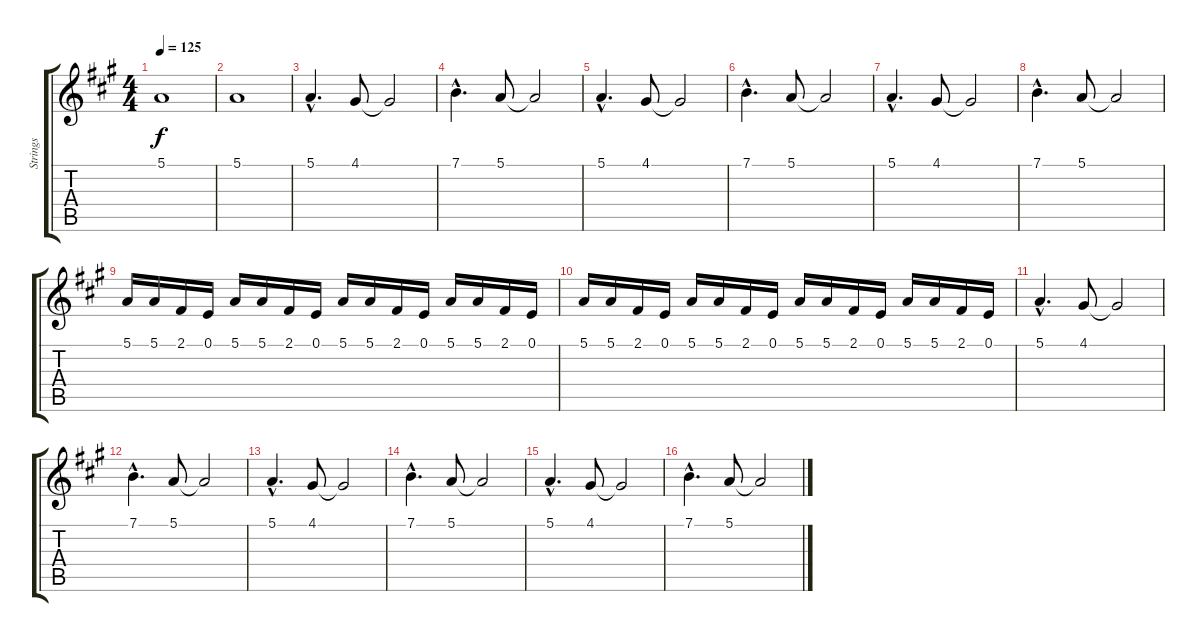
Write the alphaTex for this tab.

\track ("Strings" "Strings") {instrument synthstrings1}
\staff {score tabs}
\tuning (E4 B3 G3 D3 A2 E2) {hide}
\ts (4 4)
\tempo 125
\clef g2
\ks a
5.1.1{dy f} |
5.1.1 |
5.1{hac}.4{d} 4.1.8 4.1{t}.2 |
7.1{hac}.4{d} 5.1.8 5.1{t}.2 |
5.1{hac}.4{d} 4.1.8 4.1{t}.2 |
7.1{hac}.4{d} 5.1.8 5.1{t}.2 |
5.1{hac}.4{d} 4.1.8 4.1{t}.2 |
7.1{hac}.4{d} 5.1.8 5.1{t}.2 |
5.1.16{volume 13} 5.1.16 2.1.16 0.1.16 5.1.16 5.1.16 2.1.16 0.1.16 5.1.16 5.1.16 2.1.16 0.1.16 5.1.16 5.1.16 2.1.16 0.1.16 |
5.1.16 5.1.16 2.1.16 0.1.16 5.1.16 5.1.16 2.1.16 0.1.16 5.1.16 5.1.16 2.1.16 0.1.16 5.1.16 5.1.16 2.1.16 0.1.16 |
5.1{hac}.4{d} 4.1.8 4.1{t}.2 |
7.1{hac}.4{d} 5.1.8 5.1{t}.2 |
5.1{hac}.4{d} 4.1.8 4.1{t}.2 |
7.1{hac}.4{d} 5.1.8 5.1{t}.2 |
5.1{hac}.4{d} 4.1.8 4.1{t}.2 |
7.1{hac}.4{d} 5.1.8 5.1{t}.2
